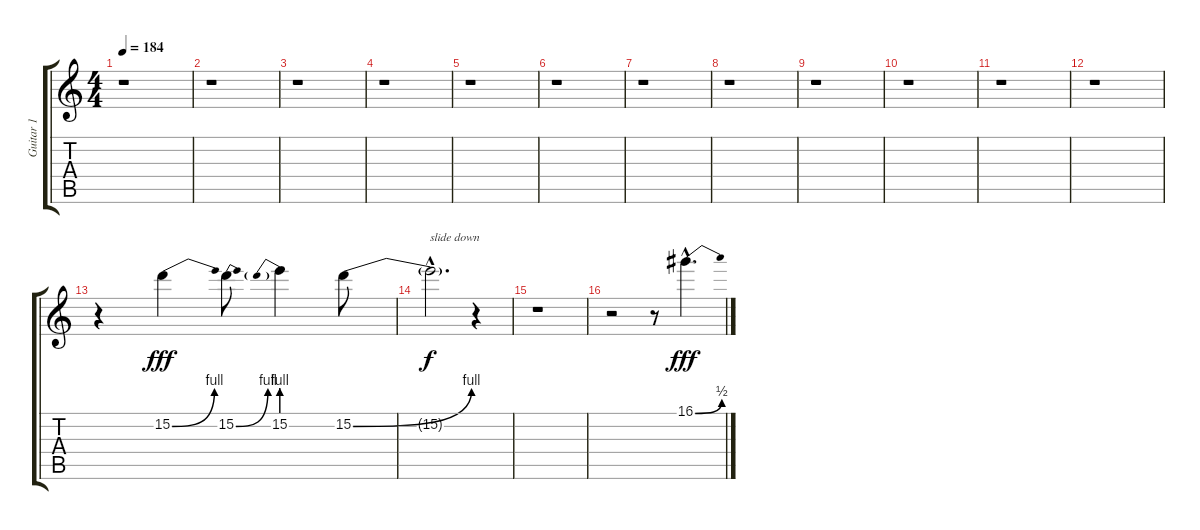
\track ("Guitar 1" "Guitar 1") {instrument distortionguitar}
\staff {score tabs}
\tuning (E4 B3 G3 D3 A2 E2) {hide}
\ts (4 4)
\tempo 184
\clef g2
\ks c
r.1{dy fff} |
r.1 |
r.1 |
r.1 |
r.1 |
r.1 |
r.1 |
r.1 |
r.1 |
r.1 |
r.1 |
r.1 |
r.4 15.2{be (bend 0 0 60 4)}.4 15.2{be (bend 0 0 60 4)}.8 15.2{be (prebend 0 4 60 4)}.4 15.2{be (bend 0 0 60 4)}.8 |
15.2{hac t}.2{d txt "slide down" dy f} r.4 |
r.1 |
r.2 r.8 16.1{be (bend 0 0 60 2) hac}.4{d dy fff}
